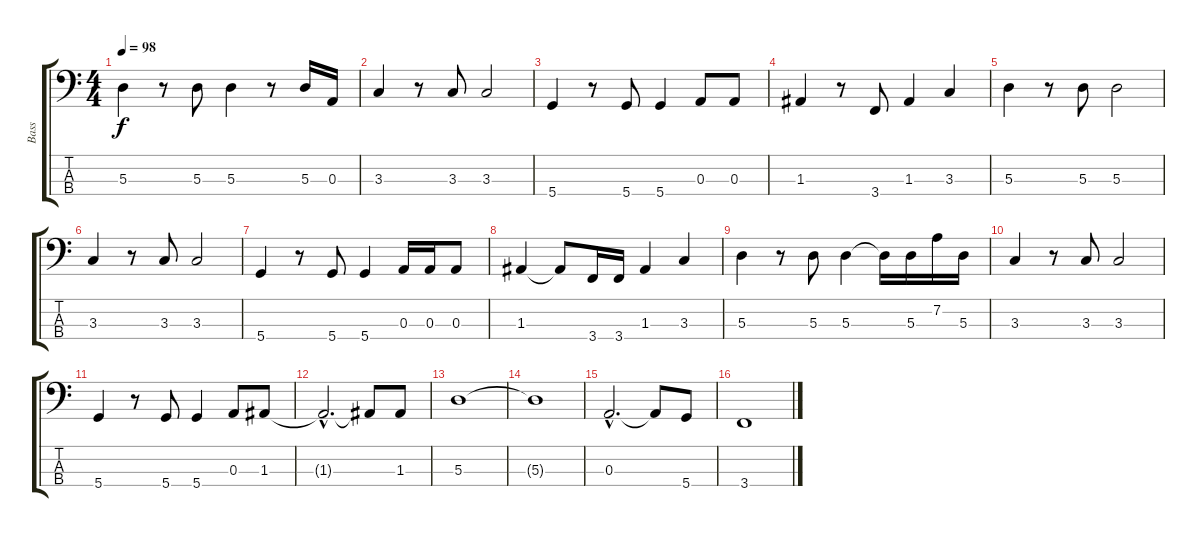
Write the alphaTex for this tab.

\track ("Bass" "Bass") {instrument fretlessbass}
\staff {score tabs}
\tuning (G2 D2 A1 D1) {hide}
\ts (4 4)
\tempo 98
\clef f4
\ks c
5.3.4{dy f} r.8 5.3.8 5.3.4 r.8 5.3.16 0.3.16 |
3.3.4 r.8 3.3.8 3.3.2 |
5.4.4 r.8 5.4.8 5.4.4 0.3.8 0.3.8 |
1.3.4 r.8 3.4.8 1.3.4 3.3.4 |
5.3.4 r.8 5.3.8 5.3.2 |
3.3.4 r.8 3.3.8 3.3.2 |
5.4.4 r.8 5.4.8 5.4.4 0.3.16 0.3.16 0.3.8 |
1.3.4 1.3{t}.8 3.4.16 3.4.16 1.3.4 3.3.4 |
5.3.4 r.8 5.3.8 5.3.4 5.3{t}.16 5.3.16 7.2.16 5.3.16 |
3.3.4 r.8 3.3.8 3.3.2 |
5.4.4 r.8 5.4.8 5.4.4 0.3.8 1.3.8 |
1.3{hac t}.2{d} 1.3{t}.8 1.3.8 |
5.3.1 |
5.3{t}.1 |
0.3{hac}.2{d} 0.3{t}.8 5.4.8 |
3.4.1
